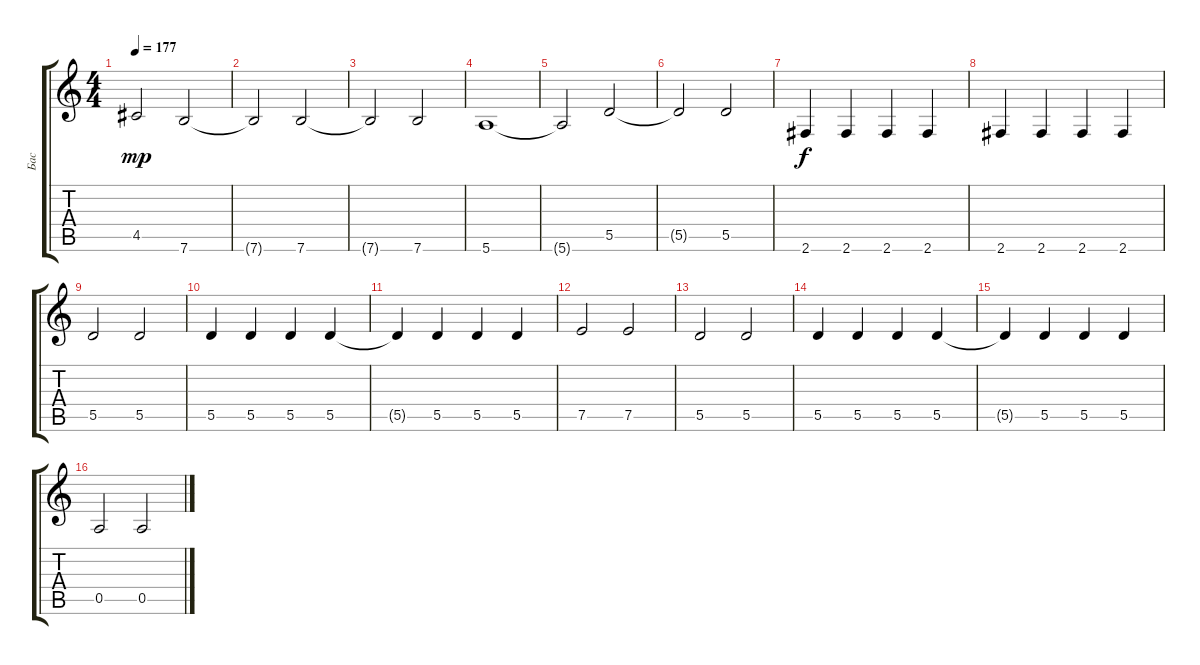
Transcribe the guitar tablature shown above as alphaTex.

\track ("Бас" "Бас") {instrument electricbassfinger}
\staff {score tabs}
\tuning (E4 B3 G3 D3 A2 E2) {hide}
\ts (4 4)
\tempo 177
\clef g2
\ks c
4.5{t}.2{dy mp} 7.6.2 |
7.6{t}.2 7.6.2 |
7.6{t}.2 7.6.2 |
5.6.1 |
5.6{t}.2 5.5.2 |
5.5{t}.2 5.5.2 |
2.6.4{dy f} 2.6.4 2.6.4 2.6.4 |
2.6.4 2.6.4 2.6.4 2.6.4 |
5.5.2 5.5.2 |
5.5.4 5.5.4 5.5.4 5.5.4 |
5.5{t}.4 5.5.4 5.5.4 5.5.4 |
7.5.2 7.5.2 |
5.5.2 5.5.2 |
5.5.4 5.5.4 5.5.4 5.5.4 |
5.5{t}.4 5.5.4 5.5.4 5.5.4 |
0.5.2 0.5.2
